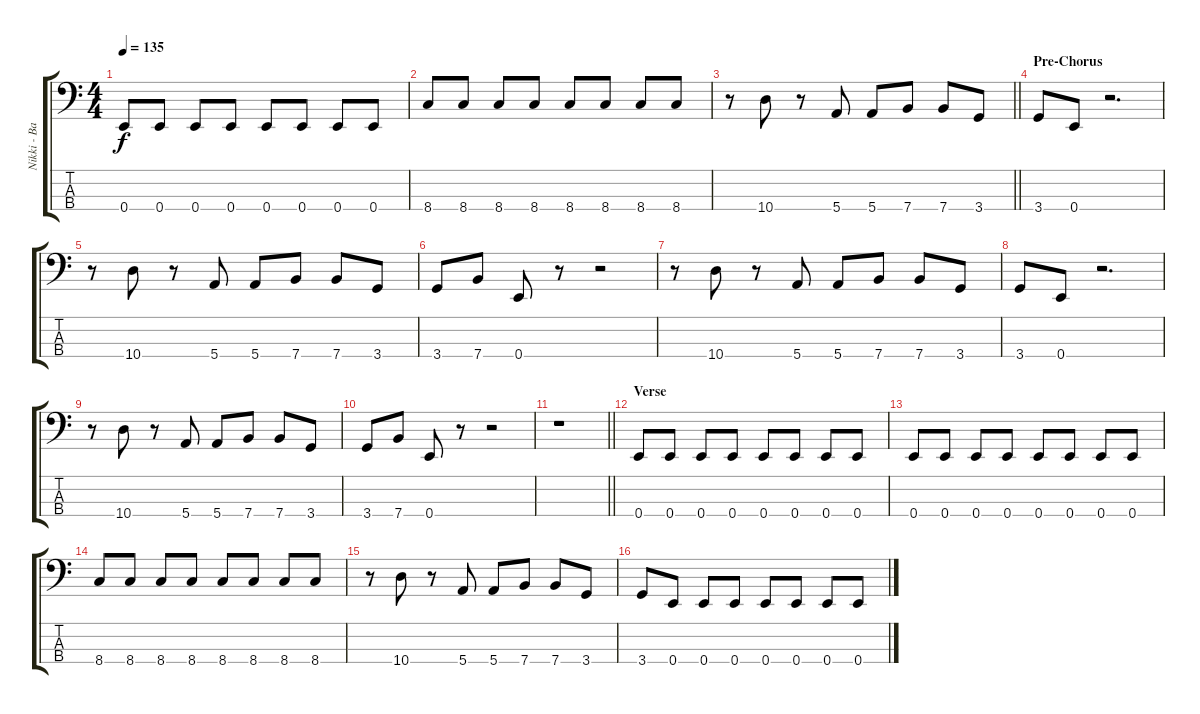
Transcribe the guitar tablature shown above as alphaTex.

\track ("Nikki - Bass" "Nikki - Ba") {instrument electricbasspick}
\staff {score tabs}
\tuning (G2 D2 A1 E1) {hide}
\ts (4 4)
\tempo 135
\clef f4
\ks c
0.4.8{dy f} 0.4.8 0.4.8 0.4.8 0.4.8 0.4.8 0.4.8 0.4.8 |
8.4.8 8.4.8 8.4.8 8.4.8 8.4.8 8.4.8 8.4.8 8.4.8 |
\barLineRight lightlight
r.8 10.4.8 r.8 5.4.8 5.4.8 7.4.8 7.4.8 3.4.8 |
\section ("" "Pre-Chorus")
3.4.8 0.4.8 r.2{d} |
r.8 10.4.8 r.8 5.4.8 5.4.8 7.4.8 7.4.8 3.4.8 |
3.4.8 7.4.8 0.4.8 r.8 r.2 |
r.8 10.4.8 r.8 5.4.8 5.4.8 7.4.8 7.4.8 3.4.8 |
3.4.8 0.4.8 r.2{d} |
r.8 10.4.8 r.8 5.4.8 5.4.8 7.4.8 7.4.8 3.4.8 |
3.4.8 7.4.8 0.4.8 r.8 r.2 |
\barLineRight lightlight
r.1 |
\section ("" "Verse")
0.4.8 0.4.8 0.4.8 0.4.8 0.4.8 0.4.8 0.4.8 0.4.8 |
0.4.8 0.4.8 0.4.8 0.4.8 0.4.8 0.4.8 0.4.8 0.4.8 |
8.4.8 8.4.8 8.4.8 8.4.8 8.4.8 8.4.8 8.4.8 8.4.8 |
r.8 10.4.8 r.8 5.4.8 5.4.8 7.4.8 7.4.8 3.4.8 |
3.4.8 0.4.8 0.4.8 0.4.8 0.4.8 0.4.8 0.4.8 0.4.8
